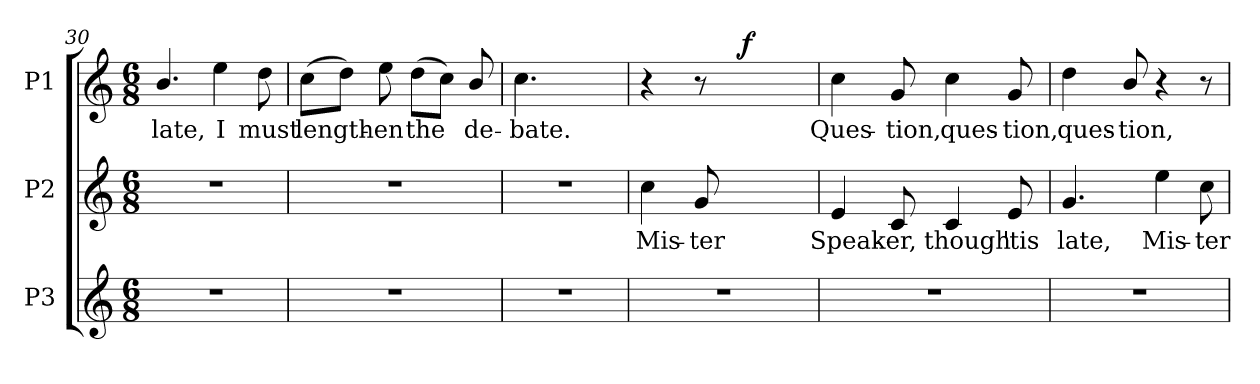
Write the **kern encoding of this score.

**kern	**kern	**text	**kern	**text	**dynam
*part3	*part2	*part2	*part1	*part1	*part1
*staff3	*staff2	*staff2	*staff1	*staff1	*staff1
*I"P3	*I"P2	*	*I"P1	*	*
*clefG2	*clefG2	*	*clefG2	*	*
*ITrd7c12	*ITrd7c12	*	*ITrd7c12	*	*
*k[]	*k[]	*	*k[]	*	*
*C:	*C:	*	*C:	*	*
*M6/8	*M6/8	*	*M6/8	*	*
=30	=30	=30	=30	=30	=30
!LO:N:vis=1	!LO:N:vis=1	!	!	!	!
!	!	!	!	!LO:LY:b:color=#000000	!
2.r	2.r	.	4.Bi/	late,	.
!	!	!	!	!LO:LY:b:color=#000000	!
.	.	.	4ei\	I	.
!	!	!	!	!LO:LY:b:color=#000000	!
.	.	.	8di\	must	.
=31	=31	=31	=31	=31	=31
!LO:N:vis=1	!LO:N:vis=1	!	!	!	!
!	!	!	!	!LO:LY:b:color=#000000	!
2.r	2.r	.	(8ci\L	length-	.
.	.	.	8di\J)	.	.
!	!	!	!	!LO:LY:b:color=#000000	!
.	.	.	8ei\	-en	.
!	!	!	!	!LO:LY:b:color=#000000	!
.	.	.	(8di\L	the	.
.	.	.	8ci\J)	.	.
!	!	!	!	!LO:LY:b:color=#000000	!
.	.	.	8Bi/	de-	.
=32	=32	=32	=32	=32	=32
!LO:N:vis=1	!LO:N:vis=1	!	!	!	!
!	!	!	!	!LO:LY:b:color=#000000	!
2.r	2.r	.	4.ci\	-bate.	.
.	.	.	4.ryy	.	.
!!LO:LB:g=z
=33	=33	=33	=33	=33	=33
!LO:N:vis=1	!	!	!	!	!
!	!	!LO:LY:b:color=#000000	!	!	!
*	*	*	*^	*	*
2.r	4ci\	Mis-	4r	4ryy	.	.
!	!	!LO:LY:b:color=#000000	!	!	!	!
.	8Gi/	-ter	8r	16ryy	.	.
.	.	.	.	32ryy	.	.
.	.	.	.	64ryy	.	.
.	.	.	.	128...ryy	.	.
.	.	.	.	4ryy	.	f
.	4.ryy	.	4.ryy	.	.	.
.	.	.	.	8ryy	.	.
.	.	.	.	1024ryy	.	.
=34	=34	=34	=34	=34	=34	=34
!LO:N:vis=1	!	!	!	!	!	!
*	*	*	*v	*v	*	*
*	*	*	*^	*	*
!	!	!LO:LY:b:color=#000000	!	!	!	!
*	*	*	*v	*v	*	*
*	*	*	*^	*	*
!	!	!	!	!	!LO:LY:b:color=#000000	!
*	*	*	*v	*v	*	*
2.r	4Ei/	Speak-	4ci\	Ques-	.
!	!	!LO:LY:b:color=#000000	!	!	!
!	!	!	!	!LO:LY:b:color=#000000	!
.	8Ci/	-er,	8Gi/	-tion,	.
!	!	!LO:LY:b:color=#000000	!	!	!
!	!	!	!	!LO:LY:b:color=#000000	!
.	4Ci/	though	4ci\	ques-	.
!	!	!LO:LY:b:color=#000000	!	!	!
!	!	!	!	!LO:LY:b:color=#000000	!
.	8Ei/	'tis	8Gi/	-tion,	.
=35	=35	=35	=35	=35	=35
!LO:N:vis=1	!	!	!	!	!
!	!	!LO:LY:b:color=#000000	!	!	!
!	!	!	!	!LO:LY:b:color=#000000	!
2.r	4.Gi/	late,	4di\	ques-	.
!	!	!	!	!LO:LY:b:color=#000000	!
.	.	.	8Bi/	-tion,	.
!	!	!LO:LY:b:color=#000000	!	!	!
.	4ei\	Mis-	4r	.	.
!	!	!LO:LY:b:color=#000000	!	!	!
.	8ci\	-ter	8r	.	.
=	=	=	=	=	=
*-	*-	*-	*-	*-	*-
